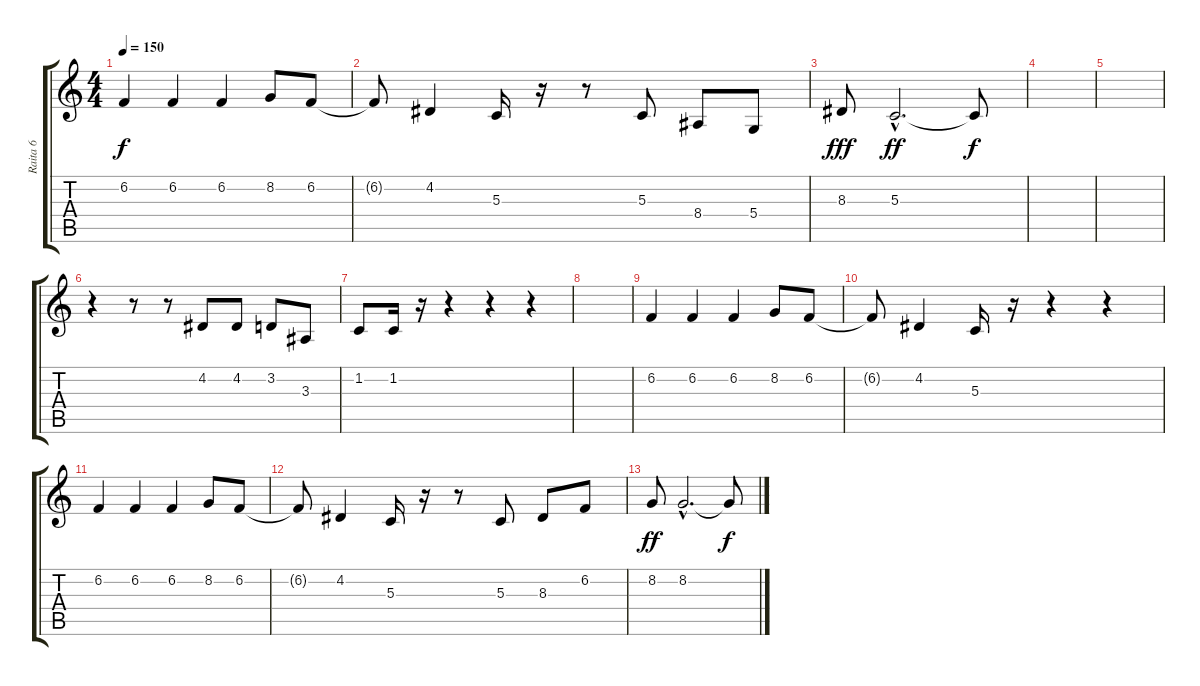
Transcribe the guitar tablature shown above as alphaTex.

\track ("Raita 6" "Raita 6") {instrument lead2sawtooth}
\staff {score tabs}
\tuning (E4 B3 G3 D3 A2 E2) {hide}
\ts (4 4)
\tempo 150
\clef g2
\ks c
6.2.4{dy f} 6.2.4 6.2.4 8.2.8 6.2.8 |
6.2{t}.8 4.2.4 5.3.16 r.16 r.8 5.3.8 8.4.8 5.4.8 |
8.3.8{dy fff} 5.3{hac}.2{d dy ff} 5.3{t}.8{dy f} |
|
|
r.4 r.8 r.8 4.2.8 4.2.8 3.2.8 3.3.8 |
1.2.8 1.2.16 r.16 r.4 r.4 r.4 |
|
6.2.4 6.2.4 6.2.4 8.2.8 6.2.8 |
6.2{t}.8 4.2.4 5.3.16 r.16 r.4 r.4 |
6.2.4 6.2.4 6.2.4 8.2.8 6.2.8 |
6.2{t}.8 4.2.4 5.3.16 r.16 r.8 5.3.8 8.3.8 6.2.8 |
8.2.8{dy ff} 8.2{hac}.2{d} 8.2{t}.8{dy f}
